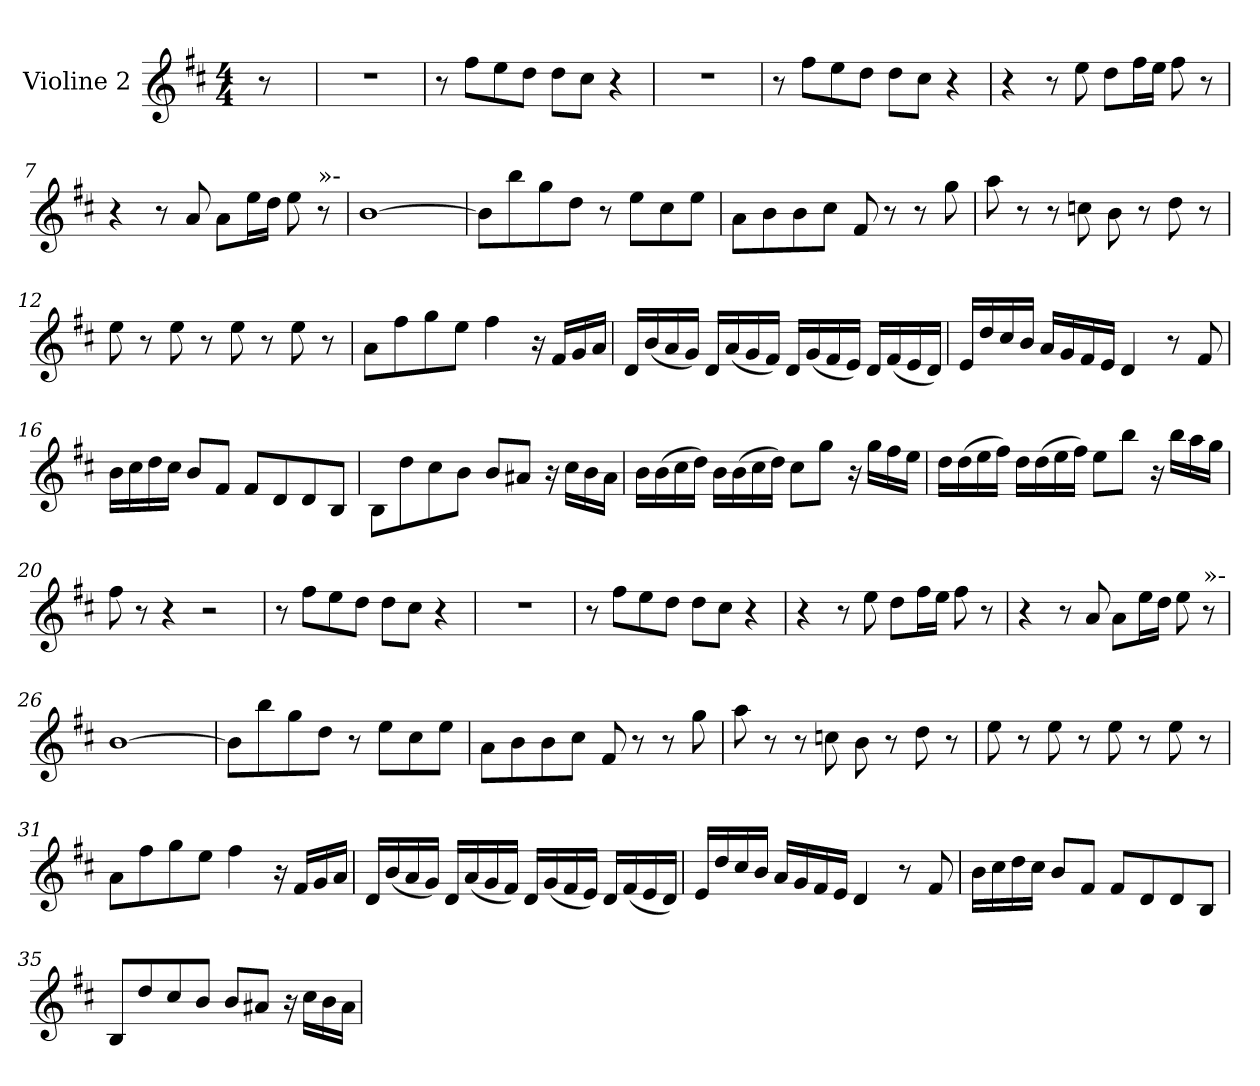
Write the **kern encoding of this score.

**kern
*part1
*staff1
*I"Violine 2
*I'Vl 2
*clefG2
*k[f#c#]
*M4/4
=1
8r
=2
1r
=3
8r
8ff#\L
8ee\
8dd\J
8dd\L
8cc#\J
4r
=4
1r
!!LO:LB:g=z
=5
8r
8ff#\L
8ee\
8dd\J
8dd\L
8cc#\J
4r
=6
4r
8r
8ee\
8dd\L
16ff#\L
16ee\JJ
8ff#\
8r
=7
4r
8r
8a/
8a\L
16ee\L
16dd\JJ
8ee\
!LO:TX:a:t=»-
8r
=8
[1b
!!LO:LB:g=z
=9
8b\L]
8bb\
8gg\
8dd\J
8r
8ee\L
8cc#\
8ee\J
=10
8a\L
8b\
8b\
8cc#\J
8f#/
8r
8r
8gg\
=11
8aa\
8r
8r
8ccn\
8b\
8r
8dd\
8r
!!LO:LB:g=z
=12
8ee\
8r
8ee\
8r
8ee\
8r
8ee\
8r
=13
8a\L
8ff#\
8gg\
8ee\J
4ff#\
16r
16f#/LL
16g/
16a/JJ
!!LO:LB:g=z
=14
16d/LL
(16b/
16a/
16g/JJ)
16d/LL
(16a/
16g/
16f#/JJ)
16d/LL
(16g/
16f#/
16e/JJ)
16d/LL
(16f#/
16e/
16d/JJ)
!!LO:LB:g=z
=15
16e/LL
16dd/
16cc#/
16b/JJ
16a/LL
16g/
16f#/
16e/JJ
4d/
8r
8f#/
=16
16b\LL
16cc#\
16dd\
16cc#\JJ
8b/L
8f#/J
8f#/L
8d/
8d/
8B/J
!!LO:LB:g=z
=17
8B\L
8dd\
8cc#\
8b\J
8b/L
8a#X/J
16r
16cc#\LL
16b\
16a#\JJ
!!LO:LB:g=z
=18
16b\LL
(16b\
16cc#\
16dd\JJ)
16b\LL
(16b\
16cc#\
16dd\JJ)
8cc#\L
8gg\J
16r
16gg\LL
16ff#\
16ee\JJ
=19
16dd\LL
(16dd\
16ee\
16ff#\JJ)
16dd\LL
(16dd\
16ee\
16ff#\JJ)
8ee\L
8bb\J
16r
16bb\LL
16aa\
16gg\JJ
!!LO:LB:g=z
=20
8ff#\
8r
4r
2r
!!LO:LB:g=z
=21
8r
8ff#\L
8ee\
8dd\J
8dd\L
8cc#\J
4r
=22
1r
=23
8r
8ff#\L
8ee\
8dd\J
8dd\L
8cc#\J
4r
!!LO:LB:g=z
=24
4r
8r
8ee\
8dd\L
16ff#\L
16ee\JJ
8ff#\
8r
=25
4r
8r
8a/
8a\L
16ee\L
16dd\JJ
8ee\
!LO:TX:a:t=»-
8r
=26
[1b
!!LO:LB:g=z
=27
8b\L]
8bb\
8gg\
8dd\J
8r
8ee\L
8cc#\
8ee\J
=28
8a\L
8b\
8b\
8cc#\J
8f#/
8r
8r
8gg\
=29
8aa\
8r
8r
8ccn\
8b\
8r
8dd\
8r
!!LO:PB:g=z
=30
8ee\
8r
8ee\
8r
8ee\
8r
8ee\
8r
=31
8a\L
8ff#\
8gg\
8ee\J
4ff#\
16r
16f#/LL
16g/
16a/JJ
!!LO:LB:g=z
=32
16d/LL
(16b/
16a/
16g/JJ)
16d/LL
(16a/
16g/
16f#/JJ)
16d/LL
(16g/
16f#/
16e/JJ)
16d/LL
(16f#/
16e/
16d/JJ)
!!LO:LB:g=z
=33
16e/LL
16dd/
16cc#/
16b/JJ
16a/LL
16g/
16f#/
16e/JJ
4d/
8r
8f#/
=34
16b\LL
16cc#\
16dd\
16cc#\JJ
8b/L
8f#/J
8f#/L
8d/
8d/
8B/J
!!LO:LB:g=z
=35
8B/L
8dd/
8cc#/
8b/J
8b/L
8a#X/J
16r
16cc#\LL
16b\
16a#\JJ
=
*-
